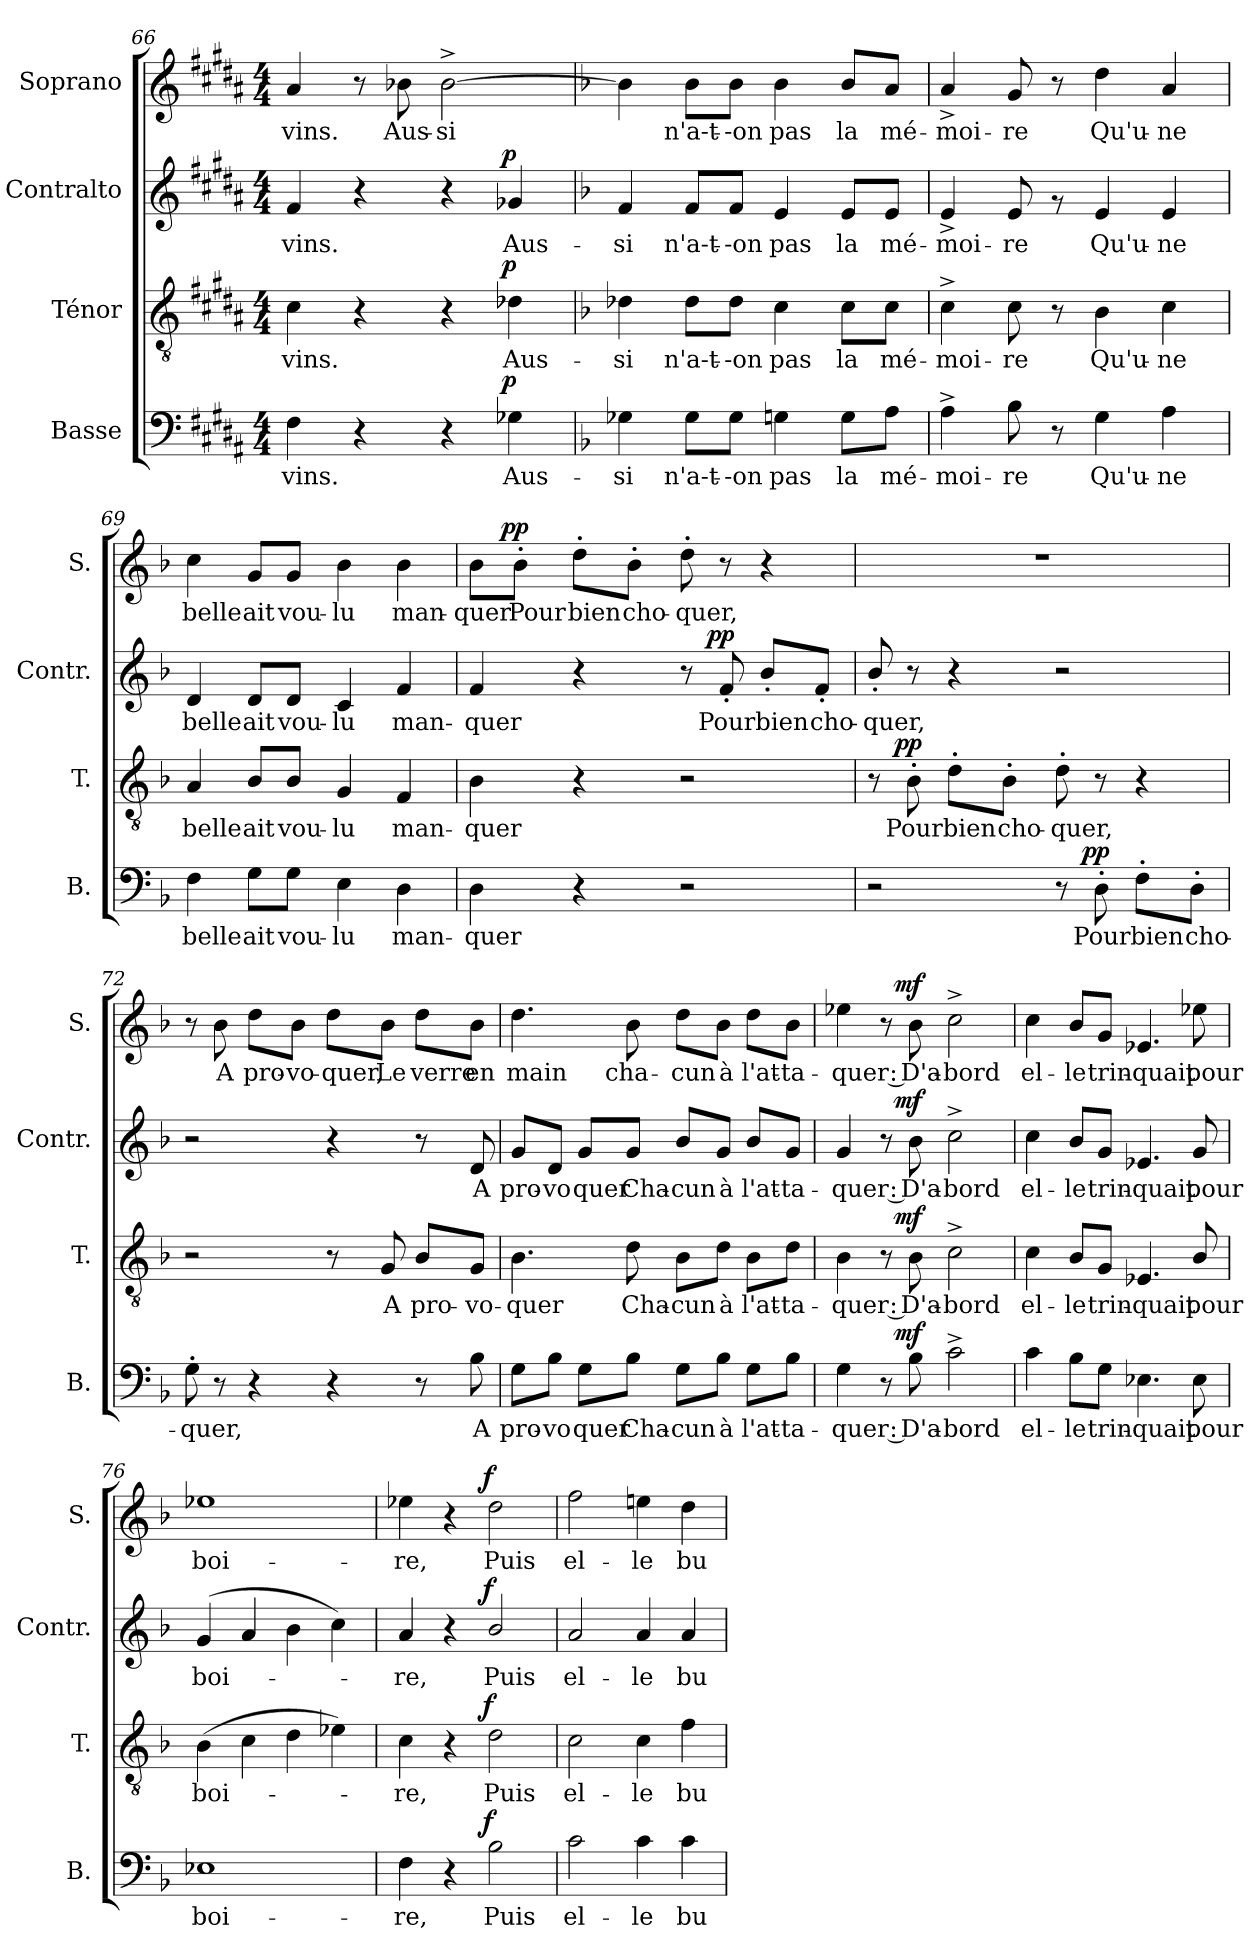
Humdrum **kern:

**kern	**text	**dynam	**kern	**text	**dynam	**kern	**text	**dynam	**kern	**text	**dynam
*part4	*part4	*part4	*part3	*part3	*part3	*part2	*part2	*part2	*part1	*part1	*part1
*staff4	*staff4	*staff4	*staff3	*staff3	*staff3	*staff2	*staff2	*staff2	*staff1	*staff1	*staff1
*I"Basse	*	*	*I"Ténor	*	*	*I"Contralto	*	*	*I"Soprano	*	*
*I'B.	*	*	*I'T.	*	*	*I'Contr.	*	*	*I'S.	*	*
*clefF4	*	*	*clefGv2	*	*	*clefG2	*	*	*clefG2	*	*
*k[f#c#g#d#a#]	*	*	*k[f#c#g#d#a#]	*	*	*k[f#c#g#d#a#]	*	*	*k[f#c#g#d#a#]	*	*
*B:	*	*	*B:	*	*	*B:	*	*	*B:	*	*
*M4/4	*	*	*M4/4	*	*	*M4/4	*	*	*M4/4	*	*
=66	=66	=66	=66	=66	=66	=66	=66	=66	=66	=66	=66
4F#\	vins.	.	4c#\	vins.	.	4f#/	vins.	.	4a#/	vins.	.
4r	.	.	4r	.	.	4r	.	.	8r	.	.
.	.	.	.	.	.	.	.	.	8b-X\	Aus-	.
4r	.	.	4r	.	.	4r	.	.	[2b-^>\	-si	.
!	!	!LO:DY:a:cj	!	!	!LO:DY:a:cj	!	!	!LO:DY:a:cj	!	!	!
4G-X\	Aus-	p	4d-X\	Aus-	p	4g-X/	Aus-	p	.	.	.
!!LO:LB:g=z
=67	=67	=67	=67	=67	=67	=67	=67	=67	=67	=67	=67
*k[b-]	*	*	*k[b-]	*	*	*k[b-]	*	*	*k[b-]	*	*
*F:	*	*	*F:	*	*	*F:	*	*	*F:	*	*
4G-X\	si	.	4d-X\	-si	.	4f/	-si	.	4b-\]	.	.
8G-\L	n'a‑t-	.	8d-\L	n'a‑t-	.	8f/L	n'a‑t-	.	8b-\L	n'a‑t-	.
8G-\J	-‑on	.	8d-\J	-‑on	.	8f/J	-‑on	.	8b-\J	-‑on	.
4Gn\	pas	.	4c\	pas	.	4e/	pas	.	4b-\	pas	.
8G\L	la	.	8c\L	la	.	8e/L	la	.	8b-/L	la	.
8A\J	mé-	.	8c\J	mé-	.	8e/J	mé-	.	8a/J	mé-	.
=68	=68	=68	=68	=68	=68	=68	=68	=68	=68	=68	=68
4A^>\	-moi-	.	4c^>\	-moi-	.	4e^>/	-moi-	.	4a^>/	-moi-	.
8B-\	-re	.	8c\	-re	.	8e/	-re	.	8g/	-re	.
8r	.	.	8r	.	.	8rf	.	.	8r	.	.
4G\	Qu'u-	.	4B-\	Qu'u-	.	4e/	Qu'u-	.	4dd\	Qu'u-	.
4A\	-ne	.	4c\	-ne	.	4e/	-ne	.	4a/	-ne	.
=69	=69	=69	=69	=69	=69	=69	=69	=69	=69	=69	=69
!	!	!LO:DY:a	!	!	!LO:DY:a	!	!	!LO:DY:a	!	!	!LO:DY:a
4F\	belle	dim.	4A/	belle	dim.	4d/	belle	dim.	4cc\	belle	dim.
8G\L	ait	.	8B-/L	ait	.	8d/L	ait	.	8g/L	ait	.
8G\J	vou-	.	8B-/J	vou-	.	8d/J	vou-	.	8g/J	vou-	.
4E\	-lu	.	4G/	-lu	.	4c/	-lu	.	4b-\	-lu	.
4D\	man-	.	4F/	man-	.	4f/	man-	.	4b-\	man-	.
!!LO:PB:g=z
=70	=70	=70	=70	=70	=70	=70	=70	=70	=70	=70	=70
4D\	-quer	.	4B-\	-quer	.	4f/	-quer	.	8b-\L	-quer	.
!	!	!	!	!	!	!	!	!	!	!	!LO:DY:a:cj
.	.	.	.	.	.	.	.	.	8b-'>\J	Pour	pp
4r	.	.	4r	.	.	4r	.	.	8dd'>\L	bien	.
.	.	.	.	.	.	.	.	.	8b-'>\J	cho-	.
2r	.	.	2r	.	.	8r	.	.	8dd'>\	-quer,	.
!	!	!	!	!	!	!	!	!LO:DY:a:cj	!	!	!
.	.	.	.	.	.	8f'>/	Pour	pp	8r	.	.
.	.	.	.	.	.	8b-'>/L	bien	.	4r	.	.
.	.	.	.	.	.	8f'>/J	cho-	.	.	.	.
=71	=71	=71	=71	=71	=71	=71	=71	=71	=71	=71	=71
2r	.	.	8r	.	.	8b-'>/	-quer,	.	1r	.	.
!	!	!	!	!	!LO:DY:a:cj	!	!	!	!	!	!
.	.	.	8B-'>\	Pour	pp	8r	.	.	.	.	.
.	.	.	8d'>\L	bien	.	4r	.	.	.	.	.
.	.	.	8B-'>\J	cho-	.	.	.	.	.	.	.
8r	.	.	8d'>\	-quer,	.	2r	.	.	.	.	.
!	!	!LO:DY:a:cj	!	!	!	!	!	!	!	!	!
8D'>\	Pour	pp	8r	.	.	.	.	.	.	.	.
8F'>\L	bien	.	4r	.	.	.	.	.	.	.	.
8D'>\J	cho-	.	.	.	.	.	.	.	.	.	.
=72	=72	=72	=72	=72	=72	=72	=72	=72	=72	=72	=72
8G'>\	-quer,	.	2r	.	.	2r	.	.	8r	.	.
!	!	!	!	!	!	!	!	!	!	!	!LO:DY:a
8r	.	.	.	.	.	.	.	.	8b-\	A	cresc.
4r	.	.	.	.	.	.	.	.	8dd\L	pro-	.
.	.	.	.	.	.	.	.	.	8b-\J	-vo-	.
!	!	!	!	!	!LO:DY:a	!	!	!	!	!	!
4r	.	.	8r	.	cresc.	4r	.	.	8dd\L	-quer,	.
.	.	.	8G/	A	.	.	.	.	8b-\J	Le	.
!	!	!	!	!	!	!	!	!LO:DY:a	!	!	!
8r	.	.	8B-/L	pro-	.	8r	.	cresc.	8dd\L	verre	.
!	!	!LO:DY:a	!	!	!	!	!	!	!	!	!
8B-\	A	cresc.	8G/J	-vo-	.	8d/	A	.	8b-\J	en	.
!!LO:LB:g=z
=73	=73	=73	=73	=73	=73	=73	=73	=73	=73	=73	=73
8G\L	pro-	.	4.B-\	-quer	.	8g/L	pro-	.	4.dd\	main	.
8B-\J	-vo	.	.	.	.	8d/J	-vo	.	.	.	.
8G\L	quer	.	.	.	.	8g/L	quer	.	.	.	.
8B-\J	Cha-	.	8d\	Cha-	.	8g/J	Cha-	.	8b-\	cha-	.
8G\L	-cun	.	8B-\L	-cun	.	8b-/L	-cun	.	8dd\L	-cun	.
8B-\J	à	.	8d\J	à	.	8g/J	à	.	8b-\J	à	.
8G\L	l'at-	.	8B-\L	l'at-	.	8b-/L	l'at-	.	8dd\L	l'at-	.
8B-\J	-ta-	.	8d\J	-ta-	.	8g/J	-ta-	.	8b-\J	-ta-	.
=74	=74	=74	=74	=74	=74	=74	=74	=74	=74	=74	=74
4G\	-quer :	.	4B-\	-quer :	.	4g/	-quer :	.	4ee-X\	-quer :	.
8r	.	.	8r	.	.	8r	.	.	8r	.	.
!	!	!LO:DY:a:cj	!	!	!LO:DY:a:cj	!	!	!LO:DY:a:cj	!	!	!LO:DY:a:cj
8B-\	D'a-	mf	8B-\	D'a-	mf	8b-\	D'a-	mf	8b-\	D'a-	mf
2c^>\	-bord	.	2c^>\	-bord	.	2cc^>\	-bord	.	2cc^>\	-bord	.
=75	=75	=75	=75	=75	=75	=75	=75	=75	=75	=75	=75
4c\	el-	.	4c\	el-	.	4cc\	el-	.	4cc\	el-	.
8B-\L	-le	.	8B-/L	-le	.	8b-/L	-le	.	8b-/L	-le	.
8G\J	trin-	.	8G/J	trin-	.	8g/J	trin-	.	8g/J	trin-	.
4.E-X\	-quait	.	4.E-X/	-quait	.	4.e-X/	-quait	.	4.e-X/	-quait	.
8E-\	pour	.	8B-/	pour	.	8g/	pour	.	8ee-X\	pour	.
!!LO:LB:g=z
=76	=76	=76	=76	=76	=76	=76	=76	=76	=76	=76	=76
1E-X	boi-	.	(>4B-\	boi-	.	(>4g/	boi-	.	1ee-X	boi-	.
.	.	.	4c\	.	.	4a/	.	.	.	.	.
.	.	.	4d\	.	.	4b-\	.	.	.	.	.
.	.	.	4e-X\)	.	.	4cc\)	.	.	.	.	.
=77	=77	=77	=77	=77	=77	=77	=77	=77	=77	=77	=77
4F\	-re,	.	4c\	-re,	.	4a/	-re,	.	4ee-X\	-re,	.
4r	.	.	4r	.	.	4r	.	.	4r	.	.
!	!	!LO:DY:a:cj	!	!	!LO:DY:a:cj	!	!	!LO:DY:a:cj	!	!	!LO:DY:a:cj
2B-\	Puis	f	2d\	Puis	f	2b-/	Puis	f	2dd\	Puis	f
=78	=78	=78	=78	=78	=78	=78	=78	=78	=78	=78	=78
2c\	el-	.	2c\	el-	.	2a/	el-	.	2ff\	el-	.
4c\	-le	.	4c\	-le	.	4a/	-le	.	4een\	-le	.
4c\	bu-	.	4f\	bu-	.	4a/	bu-	.	4dd\	bu-	.
=	=	=	=	=	=	=	=	=	=	=	=
*-	*-	*-	*-	*-	*-	*-	*-	*-	*-	*-	*-
